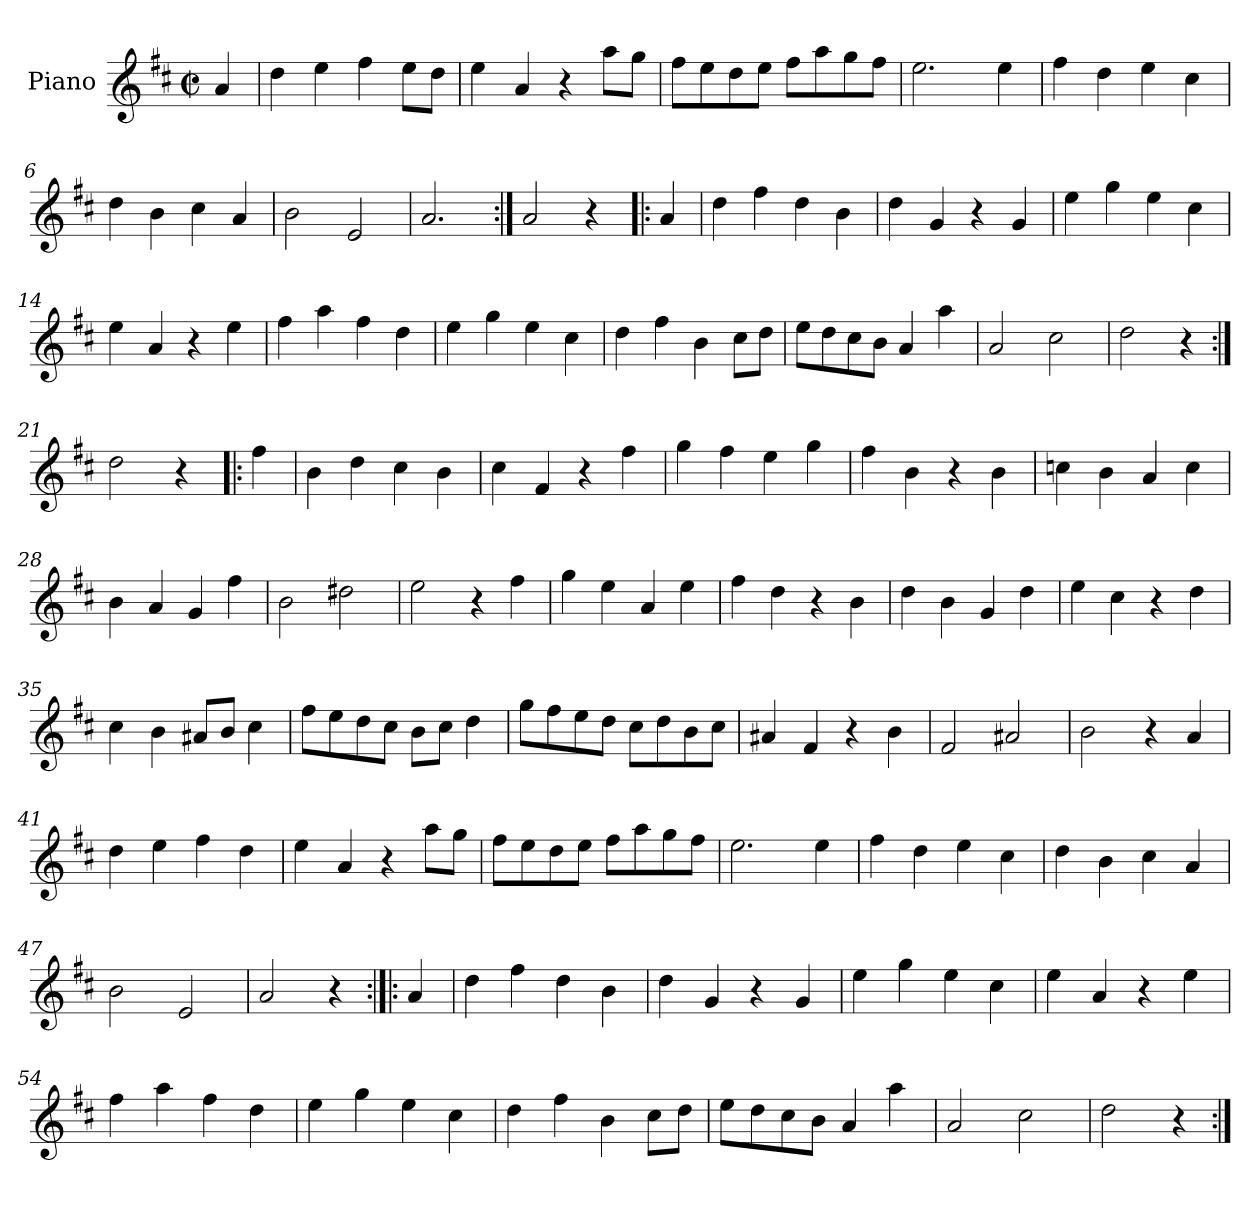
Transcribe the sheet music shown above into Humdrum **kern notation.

**kern
*part1
*staff1
*I"Piano
*I'Pno.
*clefG2
*k[f#c#]
*M2/2
*met(c|)
=
4a/
=1
4dd\
4ee\
4ff#\
8ee\L
8dd\J
=2
4ee\
4a/
4r
8aa\L
8gg\J
=3
8ff#\L
8ee\
8dd\
8ee\J
8ff#\L
8aa\
8gg\
8ff#\J
=4
2.ee\
4ee\
=5
4ff#\
4dd\
4ee\
4cc#\
=6
4dd\
4b\
4cc#\
4a/
=7
2b\
2e/
=8
2.a/
=9:|!
2a/
4r
=10!|:
4a/
=11
4dd\
4ff#\
4dd\
4b\
=12
4dd\
4g/
4r
4g/
=13
4ee\
4gg\
4ee\
4cc#\
=14
4ee\
4a/
4r
4ee\
=15
4ff#\
4aa\
4ff#\
4dd\
=16
4ee\
4gg\
4ee\
4cc#\
=17
4dd\
4ff#\
4b\
8cc#\L
8dd\J
=18
8ee\L
8dd\
8cc#\
8b\J
4a/
4aa\
=19
2a/
2cc#\
=20
2dd\
4r
=21:|!
2dd\
4r
=22!|:
4ff#\
=23
4b\
4dd\
4cc#\
4b\
=24
4cc#\
4f#/
4r
4ff#\
=25
4gg\
4ff#\
4ee\
4gg\
=26
4ff#\
4b\
4r
4b\
=27
4ccn\
4b\
4a/
4cc\
=28
4b\
4a/
4g/
4ff#\
=29
2b\
2dd#X\
=30
2ee\
4r
4ff#\
=31
4gg\
4ee\
4a/
4ee\
=32
4ff#\
4dd\
4r
4b\
=33
4dd\
4b\
4g/
4dd\
=34
4ee\
4cc#\
4r
4dd\
=35
4cc#\
4b\
8a#X/L
8b/J
4cc#\
=36
8ff#\L
8ee\
8dd\
8cc#\J
8b\L
8cc#\J
4dd\
=37
8gg\L
8ff#\
8ee\
8dd\J
8cc#\L
8dd\
8b\
8cc#\J
=38
4a#X/
4f#/
4r
4b\
=39
2f#/
2a#X/
=40
2b\
4r
4a/
=41
4dd\
4ee\
4ff#\
4dd\
=42
4ee\
4a/
4r
8aa\L
8gg\J
=43
8ff#\L
8ee\
8dd\
8ee\J
8ff#\L
8aa\
8gg\
8ff#\J
=44
2.ee\
4ee\
=45
4ff#\
4dd\
4ee\
4cc#\
=46
4dd\
4b\
4cc#\
4a/
=47
2b\
2e/
=48
2a/
4r
=49:|!|:
4a/
=50
4dd\
4ff#\
4dd\
4b\
=51
4dd\
4g/
4r
4g/
=52
4ee\
4gg\
4ee\
4cc#\
=53
4ee\
4a/
4r
4ee\
=54
4ff#\
4aa\
4ff#\
4dd\
=55
4ee\
4gg\
4ee\
4cc#\
=56
4dd\
4ff#\
4b\
8cc#\L
8dd\J
=57
8ee\L
8dd\
8cc#\
8b\J
4a/
4aa\
=58
2a/
2cc#\
=59
2dd\
4r
=:|!
*-
